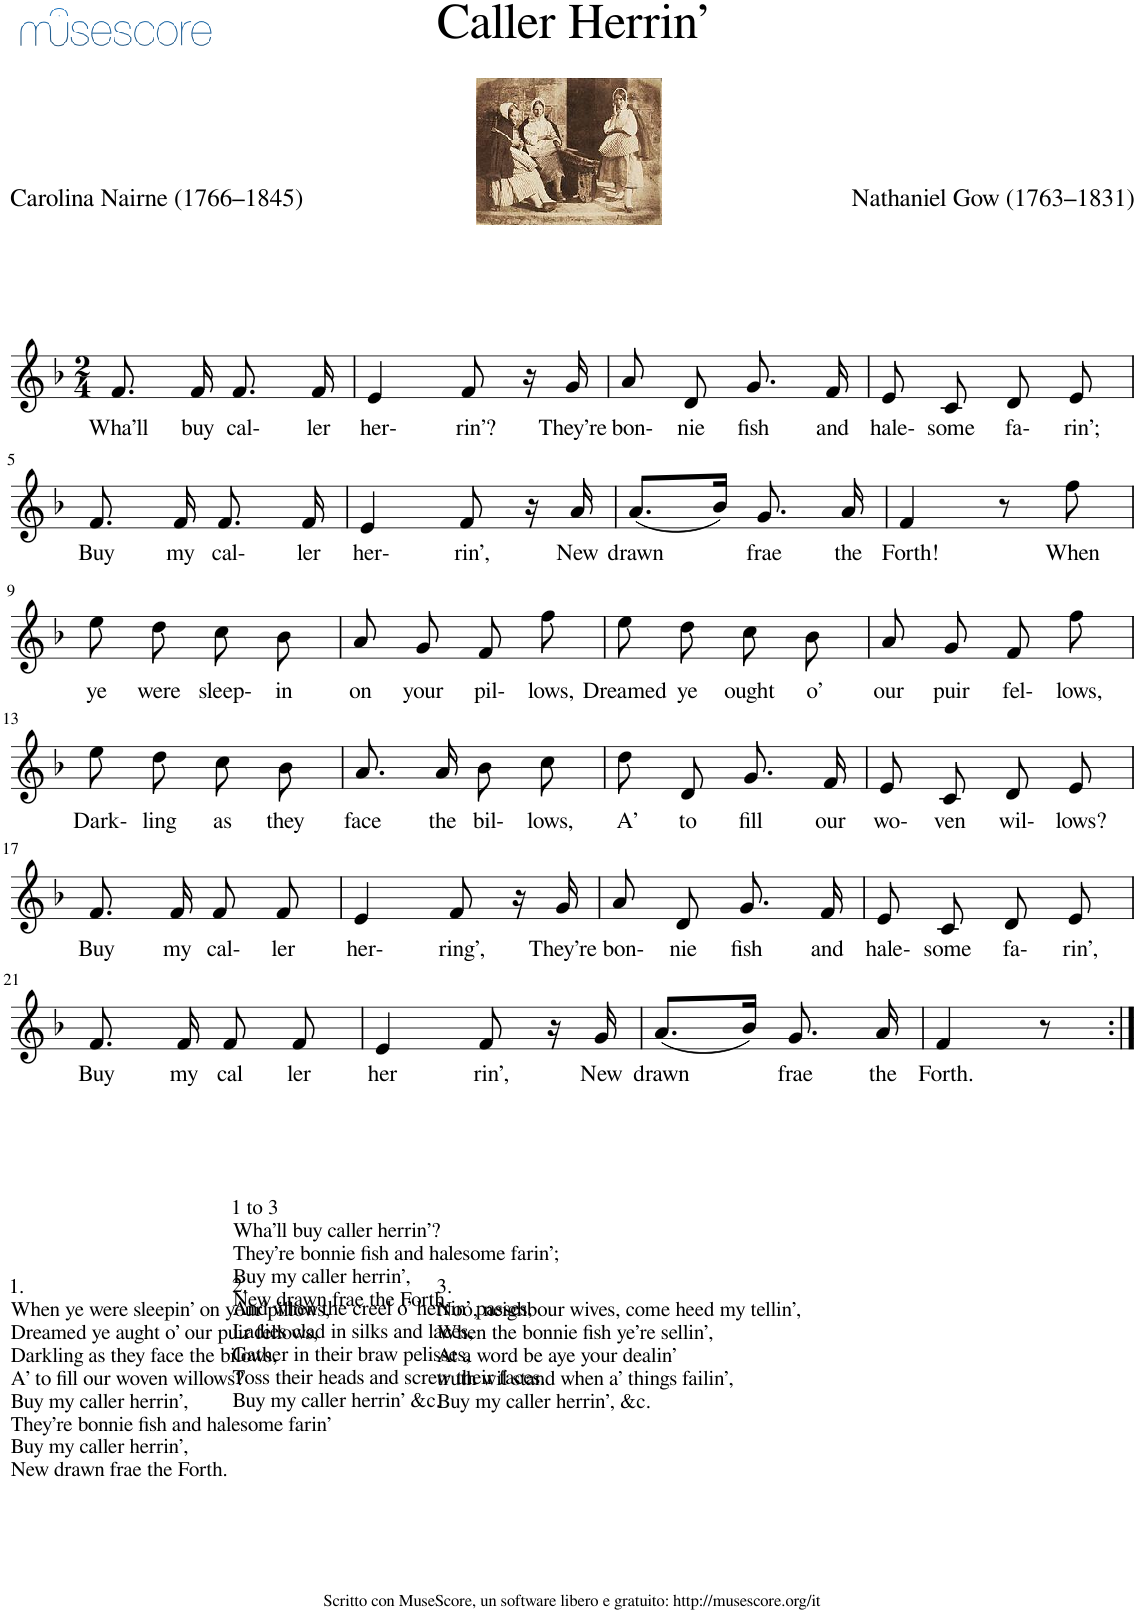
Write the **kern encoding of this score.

**kern	**text
*part1	*part1
*staff1	*staff1
*I"Voice	*
*clefG2	*
*k[b-]	*
*M2/4	*
=1	=1
!	!LO:LY:b
8.f/	Wha’ll
!	!LO:LY:b
16f/	buy
!	!LO:LY:b
8.f/	cal-
!	!LO:LY:b
16f/	ler
=2	=2
!	!LO:LY:b
4e/	her-
!	!LO:LY:b
8f/	rin’?
16r	.
!	!LO:LY:b
16g/	They’re
=3	=3
!	!LO:LY:b
8a/	bon-
!	!LO:LY:b
8d/	nie
!	!LO:LY:b
8.g/	fish
!	!LO:LY:b
16f/	and
=4	=4
!	!LO:LY:b
8e/	hale-
!	!LO:LY:b
8c/	some
!	!LO:LY:b
8d/	fa-
!	!LO:LY:b
8e/	rin’;
!!LO:LB:g=z
=5	=5
!	!LO:LY:b
8.f/	Buy
!	!LO:LY:b
16f/	my
!	!LO:LY:b
8.f/	cal-
!	!LO:LY:b
16f/	ler
=6	=6
!	!LO:LY:b
4e/	her-
!	!LO:LY:b
8f/	rin’,
16r	.
!	!LO:LY:b
16a/	New
=7	=7
!	!LO:LY:b
(8.a/L	drawn
16b-/Jk)	.
!	!LO:LY:b
8.g/	frae
!	!LO:LY:b
16a/	the
=8	=8
!	!LO:LY:b
4f/	Forth!
8r	.
!	!LO:LY:b
8ff\	When
!!LO:LB:g=z
=9	=9
!	!LO:LY:b
8ee\	ye
!	!LO:LY:b
8dd\	were
!	!LO:LY:b
8cc\	sleep-
!	!LO:LY:b
8b-\	in
=10	=10
!	!LO:LY:b
8a/	on
!	!LO:LY:b
8g/	your
!	!LO:LY:b
8f/	pil-
!	!LO:LY:b
8ff\	lows,
=11	=11
!	!LO:LY:b
8ee\	Dreamed
!	!LO:LY:b
8dd\	ye
!	!LO:LY:b
8cc\	ought
!	!LO:LY:b
8b-\	o’
=12	=12
!	!LO:LY:b
8a/	our
!	!LO:LY:b
8g/	puir
!	!LO:LY:b
8f/	fel-
!	!LO:LY:b
8ff\	lows,
!!LO:LB:g=z
=13	=13
!	!LO:LY:b
8ee\	Dark-
!	!LO:LY:b
8dd\	ling
!	!LO:LY:b
8cc\	as
!	!LO:LY:b
8b-\	they
=14	=14
!	!LO:LY:b
8.a/	face
!	!LO:LY:b
16a/	the
!	!LO:LY:b
8b-\	bil-
!	!LO:LY:b
8cc\	lows,
=15	=15
!	!LO:LY:b
8dd\	A’
!	!LO:LY:b
8d/	to
!	!LO:LY:b
8.g/	fill
!	!LO:LY:b
16f/	our
=16	=16
!	!LO:LY:b
8e/	wo-
!	!LO:LY:b
8c/	ven
!	!LO:LY:b
8d/	wil-
!	!LO:LY:b
8e/	lows?
!!LO:LB:g=z
=17	=17
!	!LO:LY:b
8.f/	Buy
!	!LO:LY:b
16f/	my
!	!LO:LY:b
8f/	cal-
!	!LO:LY:b
8f/	ler
=18	=18
!	!LO:LY:b
4e/	her-
!	!LO:LY:b
8f/	ring’,
16r	.
!	!LO:LY:b
16g/	They’re
=19	=19
!	!LO:LY:b
8a/	bon-
!	!LO:LY:b
8d/	nie
!	!LO:LY:b
8.g/	fish
!	!LO:LY:b
16f/	and
=20	=20
!	!LO:LY:b
8e/	hale-
!	!LO:LY:b
8c/	some
!	!LO:LY:b
8d/	fa-
!	!LO:LY:b
8e/	rin’,
!!LO:LB:g=z
=21	=21
!	!LO:LY:b
8.f/	Buy
!	!LO:LY:b
16f/	my
!	!LO:LY:b
8f/	cal
!	!LO:LY:b
8f/	ler
=22	=22
!	!LO:LY:b
4e/	her
!	!LO:LY:b
8f/	rin’,
16r	.
!	!LO:LY:b
16g/	New
=23	=23
!	!LO:LY:b
(8.a/L	drawn
16b-/Jk)	.
!	!LO:LY:b
8.g/	frae
!	!LO:LY:b
16a/	the
=24	=24
!	!LO:LY:b
4f/	Forth.
8r	.
=:|!	=:|!
*-	*-
